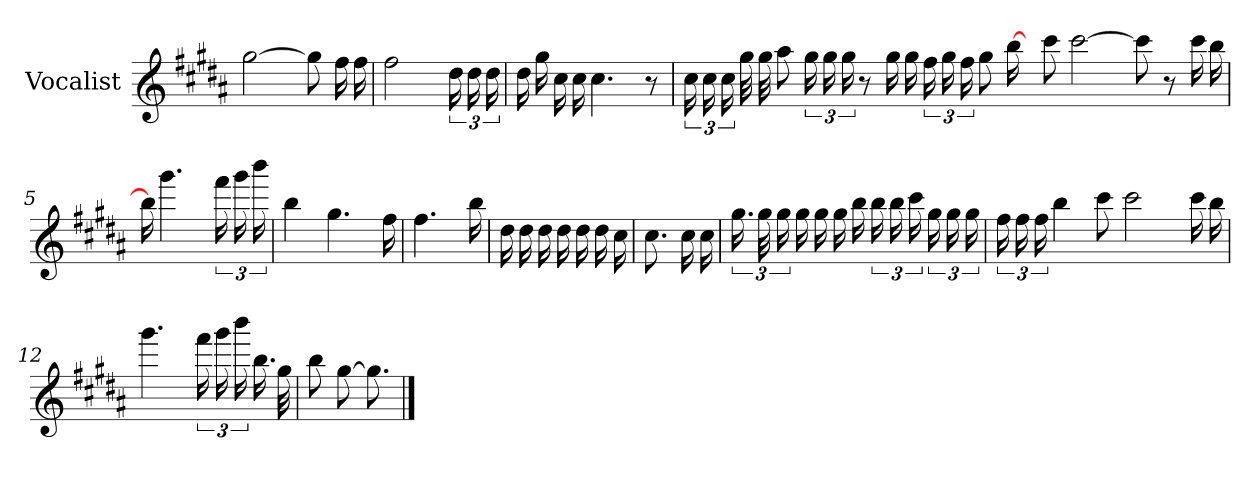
**kern
*part1
*staff1
*I"Vocalist
*k[f#c#g#d#a#]
*B:
=1
[2gg#
8gg#]
16ff#
16ff#
=2
2ff#
24dd#
24dd#
24dd#
=3
16dd#
16gg#
16cc#
16cc#
4.cc#
8r
=4
24cc#
24cc#
24cc#
32gg#
32gg#
8aa#
24gg#
24gg#
24gg#
8r
16gg#
16gg#
24ff#
24gg#
24ff#
8gg#
[16bb
16ryy
8ccc#
[2ccc#
8ccc#]
8r
16ccc#
16bb
=5
16bb]
4.ggg#
24fff#
24ggg#
24bbb
=6
4bb
4.gg#
16ff#
=7
4.ff#
16bb
=8
16dd#
16dd#
16dd#
16dd#
16dd#
16dd#
16cc#
=9
8.cc#
16cc#
16cc#
=10
24.gg#
48gg#
24gg#
16gg#
16gg#
16gg#
16bb
24bb
24bb
24ccc#
24gg#
24gg#
24gg#
=11
24ff#
24ff#
24ff#
4bb
8ccc#
2ccc#
16ccc#
16bb
=12
4.ggg#
24fff#
24ggg#
24bbb
16.bb
32gg#
=13
8bb
[8gg#
8.gg#]
==
*-
